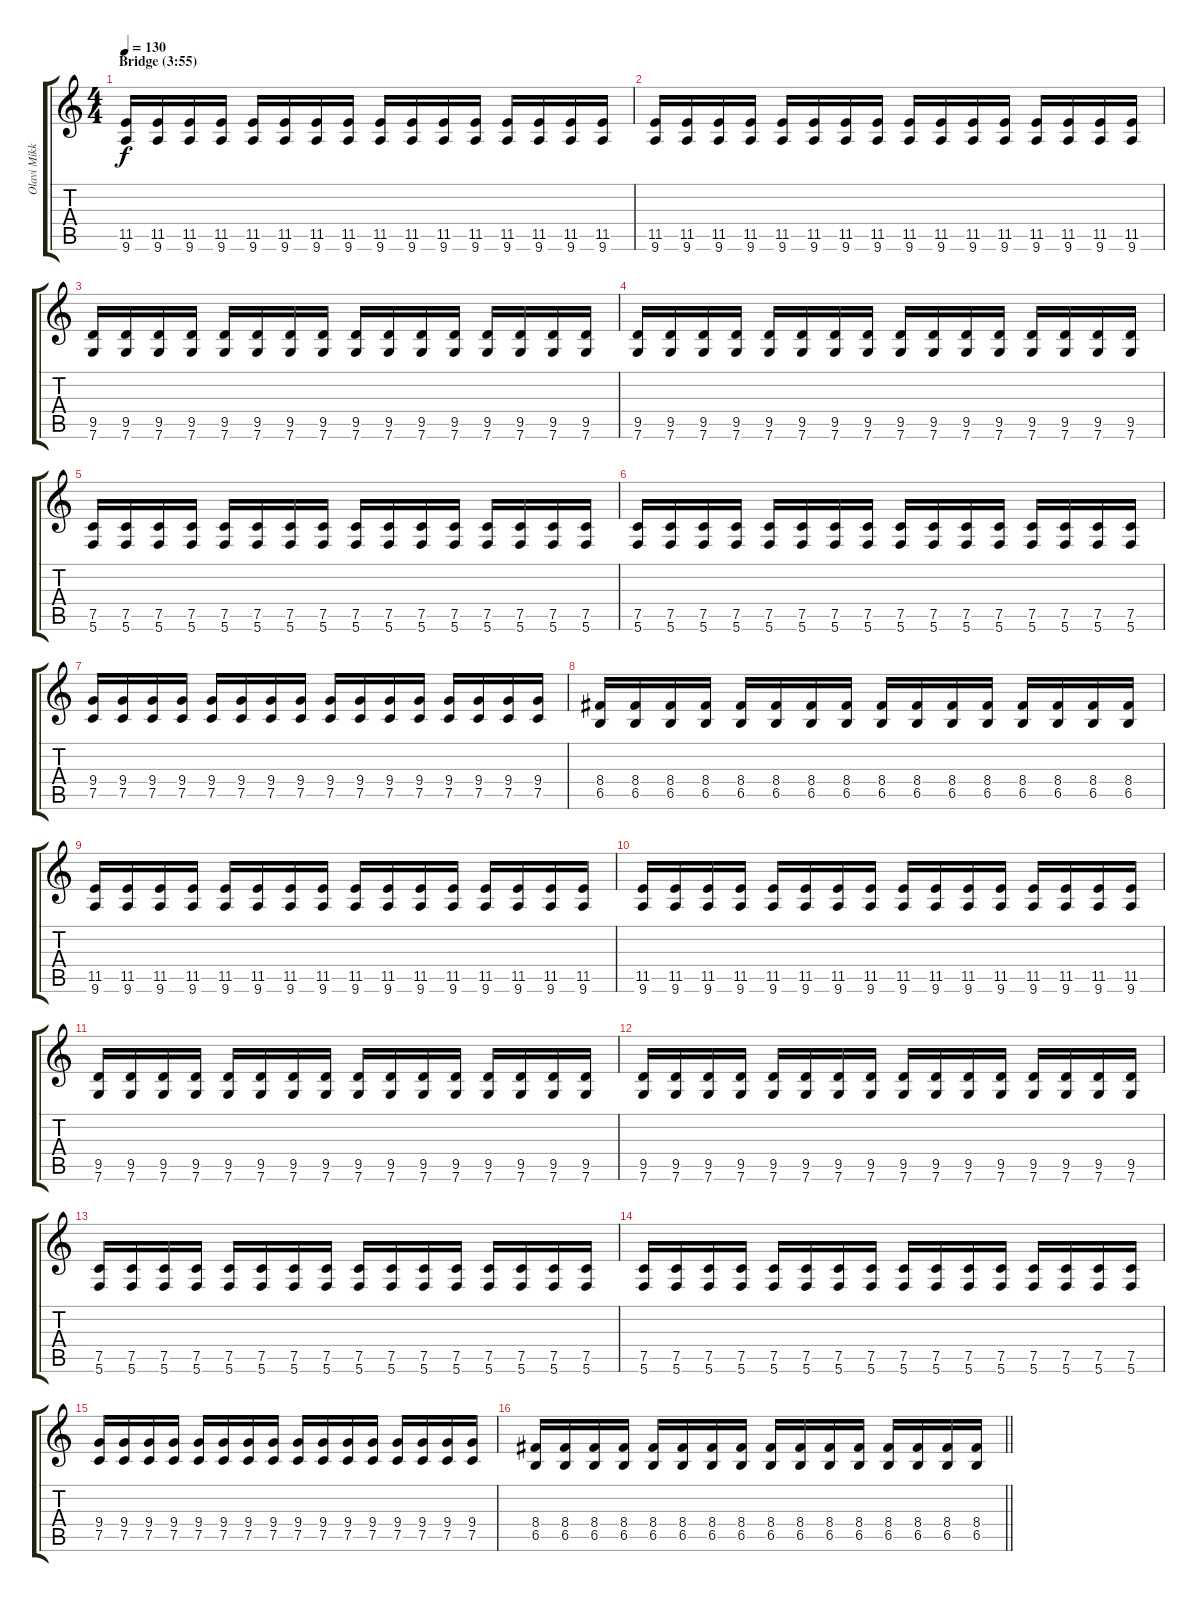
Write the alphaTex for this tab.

\track ("Olavi Mikkonen 2" "Olavi Mikk") {instrument distortionguitar}
\staff {score tabs}
\tuning (C4 G3 Eb3 Bb2 F2 C2) {hide}
\ts (4 4)
\section ("" "Bridge (3:55)")
\tempo 130
\clef g2
\ks c
(11.5 9.6).16{dy f} (11.5 9.6).16 (11.5 9.6).16 (11.5 9.6).16 (11.5 9.6).16 (11.5 9.6).16 (11.5 9.6).16 (11.5 9.6).16 (11.5 9.6).16 (11.5 9.6).16 (11.5 9.6).16 (11.5 9.6).16 (11.5 9.6).16 (11.5 9.6).16 (11.5 9.6).16 (11.5 9.6).16 |
(11.5 9.6).16 (11.5 9.6).16 (11.5 9.6).16 (11.5 9.6).16 (11.5 9.6).16 (11.5 9.6).16 (11.5 9.6).16 (11.5 9.6).16 (11.5 9.6).16 (11.5 9.6).16 (11.5 9.6).16 (11.5 9.6).16 (11.5 9.6).16 (11.5 9.6).16 (11.5 9.6).16 (11.5 9.6).16 |
(9.5 7.6).16 (9.5 7.6).16 (9.5 7.6).16 (9.5 7.6).16 (9.5 7.6).16 (9.5 7.6).16 (9.5 7.6).16 (9.5 7.6).16 (9.5 7.6).16 (9.5 7.6).16 (9.5 7.6).16 (9.5 7.6).16 (9.5 7.6).16 (9.5 7.6).16 (9.5 7.6).16 (9.5 7.6).16 |
(9.5 7.6).16 (9.5 7.6).16 (9.5 7.6).16 (9.5 7.6).16 (9.5 7.6).16 (9.5 7.6).16 (9.5 7.6).16 (9.5 7.6).16 (9.5 7.6).16 (9.5 7.6).16 (9.5 7.6).16 (9.5 7.6).16 (9.5 7.6).16 (9.5 7.6).16 (9.5 7.6).16 (9.5 7.6).16 |
(7.5 5.6).16 (7.5 5.6).16 (7.5 5.6).16 (7.5 5.6).16 (7.5 5.6).16 (7.5 5.6).16 (7.5 5.6).16 (7.5 5.6).16 (7.5 5.6).16 (7.5 5.6).16 (7.5 5.6).16 (7.5 5.6).16 (7.5 5.6).16 (7.5 5.6).16 (7.5 5.6).16 (7.5 5.6).16 |
(7.5 5.6).16 (7.5 5.6).16 (7.5 5.6).16 (7.5 5.6).16 (7.5 5.6).16 (7.5 5.6).16 (7.5 5.6).16 (7.5 5.6).16 (7.5 5.6).16 (7.5 5.6).16 (7.5 5.6).16 (7.5 5.6).16 (7.5 5.6).16 (7.5 5.6).16 (7.5 5.6).16 (7.5 5.6).16 |
(9.4 7.5).16 (9.4 7.5).16 (9.4 7.5).16 (9.4 7.5).16 (9.4 7.5).16 (9.4 7.5).16 (9.4 7.5).16 (9.4 7.5).16 (9.4 7.5).16 (9.4 7.5).16 (9.4 7.5).16 (9.4 7.5).16 (9.4 7.5).16 (9.4 7.5).16 (9.4 7.5).16 (9.4 7.5).16 |
(8.4 6.5).16 (8.4 6.5).16 (8.4 6.5).16 (8.4 6.5).16 (8.4 6.5).16 (8.4 6.5).16 (8.4 6.5).16 (8.4 6.5).16 (8.4 6.5).16 (8.4 6.5).16 (8.4 6.5).16 (8.4 6.5).16 (8.4 6.5).16 (8.4 6.5).16 (8.4 6.5).16 (8.4 6.5).16 |
(11.5 9.6).16 (11.5 9.6).16 (11.5 9.6).16 (11.5 9.6).16 (11.5 9.6).16 (11.5 9.6).16 (11.5 9.6).16 (11.5 9.6).16 (11.5 9.6).16 (11.5 9.6).16 (11.5 9.6).16 (11.5 9.6).16 (11.5 9.6).16 (11.5 9.6).16 (11.5 9.6).16 (11.5 9.6).16 |
(11.5 9.6).16 (11.5 9.6).16 (11.5 9.6).16 (11.5 9.6).16 (11.5 9.6).16 (11.5 9.6).16 (11.5 9.6).16 (11.5 9.6).16 (11.5 9.6).16 (11.5 9.6).16 (11.5 9.6).16 (11.5 9.6).16 (11.5 9.6).16 (11.5 9.6).16 (11.5 9.6).16 (11.5 9.6).16 |
(9.5 7.6).16 (9.5 7.6).16 (9.5 7.6).16 (9.5 7.6).16 (9.5 7.6).16 (9.5 7.6).16 (9.5 7.6).16 (9.5 7.6).16 (9.5 7.6).16 (9.5 7.6).16 (9.5 7.6).16 (9.5 7.6).16 (9.5 7.6).16 (9.5 7.6).16 (9.5 7.6).16 (9.5 7.6).16 |
(9.5 7.6).16 (9.5 7.6).16 (9.5 7.6).16 (9.5 7.6).16 (9.5 7.6).16 (9.5 7.6).16 (9.5 7.6).16 (9.5 7.6).16 (9.5 7.6).16 (9.5 7.6).16 (9.5 7.6).16 (9.5 7.6).16 (9.5 7.6).16 (9.5 7.6).16 (9.5 7.6).16 (9.5 7.6).16 |
(7.5 5.6).16 (7.5 5.6).16 (7.5 5.6).16 (7.5 5.6).16 (7.5 5.6).16 (7.5 5.6).16 (7.5 5.6).16 (7.5 5.6).16 (7.5 5.6).16 (7.5 5.6).16 (7.5 5.6).16 (7.5 5.6).16 (7.5 5.6).16 (7.5 5.6).16 (7.5 5.6).16 (7.5 5.6).16 |
(7.5 5.6).16 (7.5 5.6).16 (7.5 5.6).16 (7.5 5.6).16 (7.5 5.6).16 (7.5 5.6).16 (7.5 5.6).16 (7.5 5.6).16 (7.5 5.6).16 (7.5 5.6).16 (7.5 5.6).16 (7.5 5.6).16 (7.5 5.6).16 (7.5 5.6).16 (7.5 5.6).16 (7.5 5.6).16 |
(9.4 7.5).16 (9.4 7.5).16 (9.4 7.5).16 (9.4 7.5).16 (9.4 7.5).16 (9.4 7.5).16 (9.4 7.5).16 (9.4 7.5).16 (9.4 7.5).16 (9.4 7.5).16 (9.4 7.5).16 (9.4 7.5).16 (9.4 7.5).16 (9.4 7.5).16 (9.4 7.5).16 (9.4 7.5).16 |
\barLineRight lightlight
(8.4 6.5).16 (8.4 6.5).16 (8.4 6.5).16 (8.4 6.5).16 (8.4 6.5).16 (8.4 6.5).16 (8.4 6.5).16 (8.4 6.5).16 (8.4 6.5).16 (8.4 6.5).16 (8.4 6.5).16 (8.4 6.5).16 (8.4 6.5).16 (8.4 6.5).16 (8.4 6.5).16 (8.4 6.5).16
